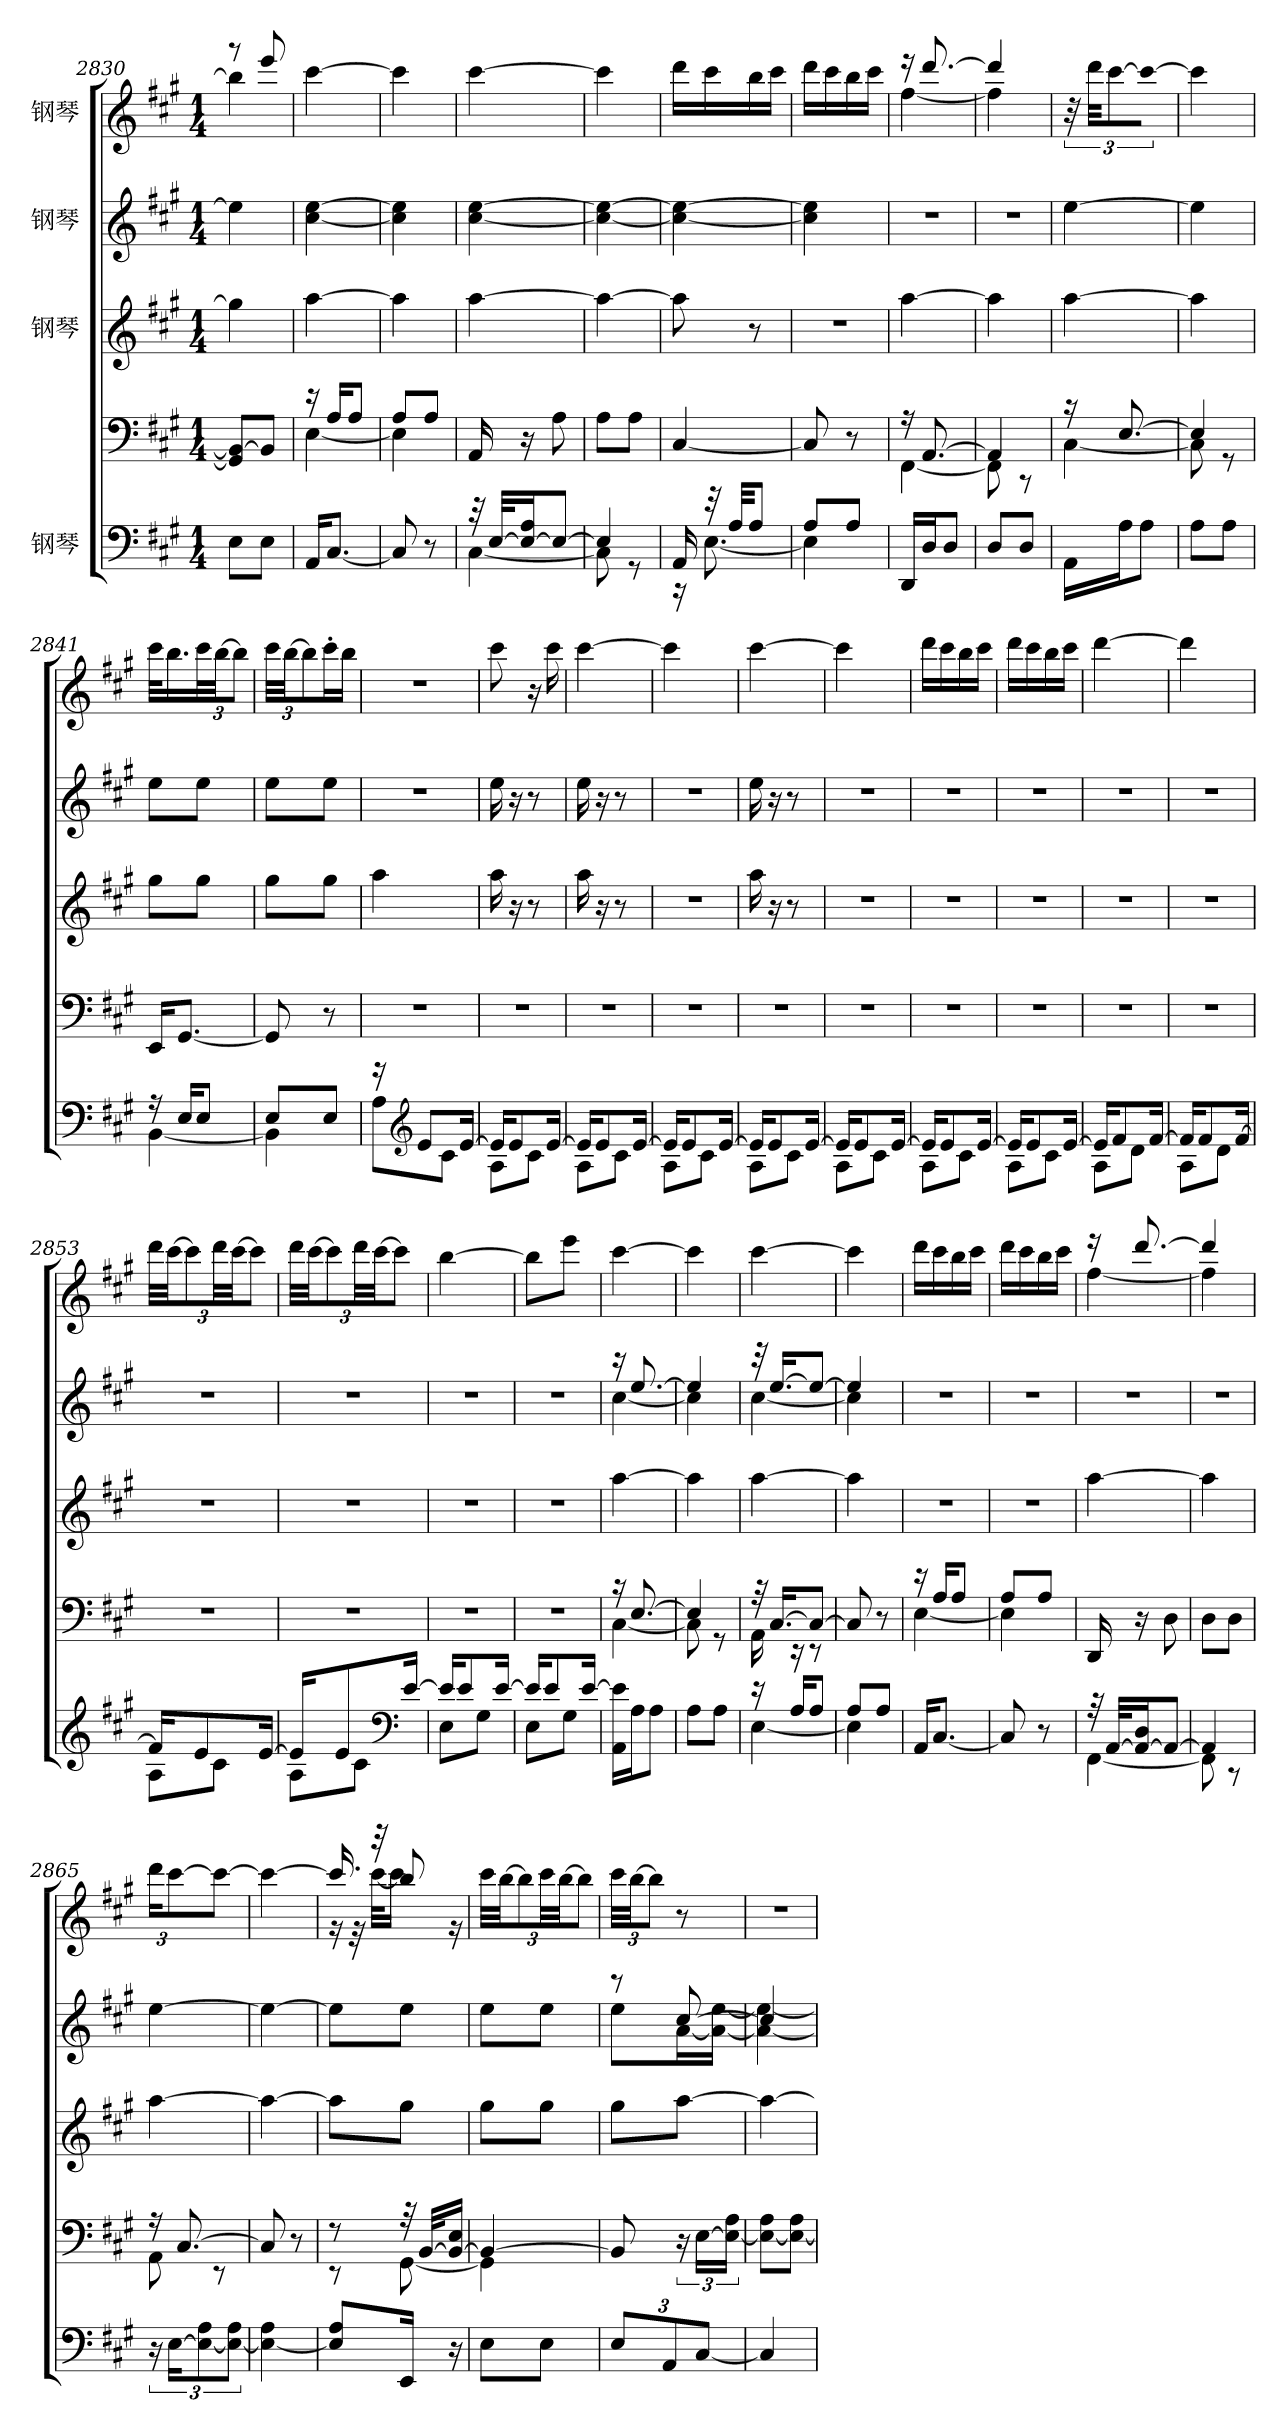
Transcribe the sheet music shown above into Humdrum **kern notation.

**kern	**kern	**kern	**kern	**kern
*part4	*part4	*part3	*part2	*part1
*staff5	*staff4	*staff3	*staff2	*staff1
*I"钢琴	*	*I"钢琴	*I"钢琴	*I"钢琴
*clefF4	*clefF4	*clefG2	*clefG2	*clefG2
*k[f#c#g#]	*k[f#c#g#]	*k[f#c#g#]	*k[f#c#g#]	*k[f#c#g#]
*M1/4	*M1/4	*M1/4	*M1/4	*M1/4
=2830	=2830	=2830	=2830	=2830
*	*	*	*	*^
8E\L	8GG#/] 8BB/_L	4gg#\]	4ee\]	8r	4bb\]
8E\J	8BB/J]	.	.	8eee/	.
*	*	*	*	*v	*v
!!LO:PB:g=z
=2831	=2831	=2831	=2831	=2831
*	*^	*	*	*
16AA/KL	16r	[4E\	[4aa\	[4cc#\ [4ee\	[4ccc#\
[8.C#/J	16A/KL	.	.	.	.
.	8A/J	.	.	.	.
=2832	=2832	=2832	=2832	=2832	=2832
8C#/]	8A/L	4E\]	4aa\]	4cc#\] 4ee\]	4ccc#\]
8r	8A/J	.	.	.	.
*	*v	*v	*	*	*
=2833	=2833	=2833	=2833	=2833
*^	*	*	*	*
32r	[4C#\	16AA/	[4aa\	[4cc#\ [4ee\	[4ccc#\
[32E/KLL	.	.	.	.	.
16E/_ 16A/J	.	16r	.	.	.
8E/J_	.	8A\	.	.	.
=2834	=2834	=2834	=2834	=2834	=2834
4E/]	8C#\]	8A\L	4aa\_	4cc#\_ 4ee\_	4ccc#\]
.	8r	8A\J	.	.	.
=2835	=2835	=2835	=2835	=2835	=2835
16AA/	16r	[4C#/	8aa\]	4cc#\_ 4ee\_	16ddd\LL
32r	[8.E\	.	.	.	16ccc#\
32A/KKL	.	.	.	.	.
8A/J	.	.	8r	.	16bb\
.	.	.	.	.	16ccc#\JJ
=2836	=2836	=2836	=2836	=2836	=2836
8A/L	4E\]	8C#/]	4r	4cc#\] 4ee\]	16ddd\LL
.	.	.	.	.	16ccc#\
8A/J	.	8r	.	.	16bb\
.	.	.	.	.	16ccc#\JJ
*v	*v	*	*	*	*
=2837	=2837	=2837	=2837	=2837
*	*^	*	*	*^
16DD/LL	16r	[4FF#\	[4aa\	4r	16r	[4ff#\
16D/J	[8.AA/	.	.	.	[8.ddd/	.
8D/J	.	.	.	.	.	.
=2838	=2838	=2838	=2838	=2838	=2838	=2838
8D/L	4AA/]	8FF#\]	4aa\]	4r	4ddd/]	4ff#\]
8D/J	.	8r	.	.	.	.
*	*	*	*	*	*v	*v
!!LO:LB:g=z
=2839	=2839	=2839	=2839	=2839	=2839
16AA\LL	16r	[4C#\	[4aa\	[4ee\	48r
.	.	.	.	.	48ddd\KKL
.	.	.	.	.	[12ccc#\
16A\J	[8.E/	.	.	.	.
8A\J	.	.	.	.	8ccc#\J_
=2840	=2840	=2840	=2840	=2840	=2840
8A\L	4E/]	8C#\]	4aa\]	4ee\]	4ccc#\]
8A\J	.	8r	.	.	.
*	*v	*v	*	*	*
=2841	=2841	=2841	=2841	=2841
*^	*	*	*	*
16r	[4BB\	16EE/KL	8gg#\L	8ee\L	32ccc#\KLL
.	.	.	.	.	16.bb\
16E/KL	.	[8.GG#/J	.	.	.
*	*	*	*	*	*Xbrackettup
8E/J	.	.	8gg#\J	8ee\J	48ccc#\L
.	.	.	.	.	[48bb\JJ
.	.	.	.	.	12bb\J]
=2842	=2842	=2842	=2842	=2842	=2842
8E/L	4BB\]	8GG#/]	8gg#\L	8ee\L	48ccc#\LLL
.	.	.	.	.	[48bb\JJ
.	.	.	.	.	12bb\]
8E/J	.	8r	8gg#\J	8ee\J	16ccc#'\L
.	.	.	.	.	16bb\JJ
=2843	=2843	=2843	=2843	=2843	=2843
16r	8A\L	4r	4aa\	4r	4r
*clefG2	*	*	*	*	*
8e/L	.	.	.	.	.
.	8c#\J	.	.	.	.
[16e/Jk	.	.	.	.	.
=2844	=2844	=2844	=2844	=2844	=2844
16e/KL]	8A\L	4r	16aa\	16ee\	8ccc#\
8e/	.	.	16r	16r	.
.	8c#\J	.	8r	8r	16r
[16e/Jk	.	.	.	.	16ccc#\
=2845	=2845	=2845	=2845	=2845	=2845
16e/KL]	8A\L	4r	16aa\	16ee\	[4ccc#\
8e/	.	.	16r	16r	.
.	8c#\J	.	8r	8r	.
[16e/Jk	.	.	.	.	.
!!LO:PB:g=z
=2846	=2846	=2846	=2846	=2846	=2846
16e/KL]	8A\L	4r	4r	4r	4ccc#\]
8e/	.	.	.	.	.
.	8c#\J	.	.	.	.
[16e/Jk	.	.	.	.	.
=2847	=2847	=2847	=2847	=2847	=2847
16e/KL]	8A\L	4r	16aa\	16ee\	[4ccc#\
8e/	.	.	16r	16r	.
.	8c#\J	.	8r	8r	.
[16e/Jk	.	.	.	.	.
=2848	=2848	=2848	=2848	=2848	=2848
16e/KL]	8A\L	4r	4r	4r	4ccc#\]
8e/	.	.	.	.	.
.	8c#\J	.	.	.	.
[16e/Jk	.	.	.	.	.
=2849	=2849	=2849	=2849	=2849	=2849
16e/KL]	8A\L	4r	4r	4r	16ddd\LL
8e/	.	.	.	.	16ccc#\
.	8c#\J	.	.	.	16bb\
[16e/Jk	.	.	.	.	16ccc#\JJ
=2850	=2850	=2850	=2850	=2850	=2850
16e/KL]	8A\L	4r	4r	4r	16ddd\LL
8e/	.	.	.	.	16ccc#\
.	8c#\J	.	.	.	16bb\
[16e/Jk	.	.	.	.	16ccc#\JJ
=2851	=2851	=2851	=2851	=2851	=2851
16e/KL]	8A\L	4r	4r	4r	[4ddd\
8f#/	.	.	.	.	.
.	8d\J	.	.	.	.
[16f#/Jk	.	.	.	.	.
=2852	=2852	=2852	=2852	=2852	=2852
16f#/KL]	8A\L	4r	4r	4r	4ddd\]
8f#/	.	.	.	.	.
.	8d\J	.	.	.	.
[16f#/Jk	.	.	.	.	.
!!LO:LB:g=z
=2853	=2853	=2853	=2853	=2853	=2853
16f#/KL]	8A\L	4r	4r	4r	48ddd\LLL
.	.	.	.	.	[48ccc#\JJ
.	.	.	.	.	12ccc#\]
8e/	.	.	.	.	.
.	8c#\J	.	.	.	48ddd\LL
.	.	.	.	.	[48ccc#\JJ
.	.	.	.	.	12ccc#\J]
[16e/Jk	.	.	.	.	.
=2854	=2854	=2854	=2854	=2854	=2854
16e/KL]	8A\L	4r	4r	4r	48ddd\LLL
.	.	.	.	.	[48ccc#\JJ
.	.	.	.	.	12ccc#\]
8e/	.	.	.	.	.
.	8c#\J	.	.	.	48ddd\LL
.	.	.	.	.	[48ccc#\JJ
.	.	.	.	.	12ccc#\J]
*clefF4	*	*	*	*	*
[16e/Jk	.	.	.	.	.
=2855	=2855	=2855	=2855	=2855	=2855
16e/KL]	8E\L	4r	4r	4r	[4bb\
8e/	.	.	.	.	.
.	8G#\J	.	.	.	.
[16e/Jk	.	.	.	.	.
=2856	=2856	=2856	=2856	=2856	=2856
16e/KL]	8E\L	4r	4r	4r	8bb\L]
8e/	.	.	.	.	.
.	8G#\J	.	.	.	8eee\J
[16e/Jk	.	.	.	.	.
*v	*v	*	*	*	*
=2857	=2857	=2857	=2857	=2857
*	*^	*	*^	*
16AA\ 16e\]LL	16r	[4C#\	[4aa\	16r	[4cc#\	[4ccc#\
16A\J	[8.E/	.	.	[8.ee/	.	.
8A\J	.	.	.	.	.	.
=2858	=2858	=2858	=2858	=2858	=2858	=2858
8A\L	4E/]	8C#\]	4aa\]	4ee/]	4cc#\]	4ccc#\]
8A\J	.	8r	.	.	.	.
!!LO:PB:g=z
=2859	=2859	=2859	=2859	=2859	=2859	=2859
*^	*	*	*	*	*	*
16r	[4E\	32r	16AA\	[4aa\	32r	[4cc#\	[4ccc#\
.	.	[16.C#/KL	.	.	[16.ee/KL	.	.
16A/KL	.	.	16r	.	.	.	.
8A/J	.	8C#/J_	8r	.	8ee/J_	.	.
*	*	*v	*v	*	*	*	*
=2860	=2860	=2860	=2860	=2860	=2860	=2860
8A/L	4E\]	8C#/]	4aa\]	4ee/]	4cc#\]	4ccc#\]
8A/J	.	8r	.	.	.	.
*v	*v	*	*	*v	*v	*
=2861	=2861	=2861	=2861	=2861
*	*^	*	*	*
16AA/KL	16r	[4E\	4r	4r	16ddd\LL
[8.C#/J	16A/KL	.	.	.	16ccc#\
.	8A/J	.	.	.	16bb\
.	.	.	.	.	16ccc#\JJ
=2862	=2862	=2862	=2862	=2862	=2862
8C#/]	8A/L	4E\]	4r	4r	16ddd\LL
.	.	.	.	.	16ccc#\
8r	8A/J	.	.	.	16bb\
.	.	.	.	.	16ccc#\JJ
*	*v	*v	*	*	*
=2863	=2863	=2863	=2863	=2863
*^	*	*	*	*^
32r	[4FF#\	16DD/	[4aa\	4r	16r	[4ff#\
[32AA/KLL	.	.	.	.	.	.
16AA/_ 16D/J	.	16r	.	.	[8.ddd/	.
8AA/J_	.	8D\	.	.	.	.
=2864	=2864	=2864	=2864	=2864	=2864	=2864
4AA/]	8FF#\]	8D\L	4aa\]	4r	4ddd/]	4ff#\]
.	8r	8D\J	.	.	.	.
*v	*v	*	*	*	*v	*v
=2865	=2865	=2865	=2865	=2865
*	*^	*	*	*
24r	16r	8AA\	[4aa\	[4ee\	24ddd\KL
[24E\KL	.	.	.	.	[12ccc#\
.	[8.C#/	.	.	.	.
12E\_ 12A\	.	.	.	.	.
.	.	8r	.	.	8ccc#\J_
12E\_ 12A\J	.	.	.	.	.
*	*v	*v	*	*	*
!!LO:LB:g=z
=2866	=2866	=2866	=2866	=2866
4E\_ 4A\	8C#/]	4aa\_	4ee\_	4ccc#\_
.	8r	.	.	.
=2867	=2867	=2867	=2867	=2867
*	*^	*	*	*^
8E/] 8A/L	8r	8r	8aa\L]	8ee\L]	16.ccc#/]	16r
.	.	.	.	.	.	32r
.	.	.	.	.	32r	[32ccc#\KLL
16EE/Jk	32r	[8GG#\	8gg#\J	8ee\J	8bb/	16ccc#\JJ]
.	[32BB/KLL	.	.	.	.	.
16r	16BB/_ 16E/JJ	.	.	.	.	16r
*	*	*	*	*	*v	*v
=2868	=2868	=2868	=2868	=2868	=2868
8E\L	4BB/_	4GG#\]	8gg#\L	8ee\L	48ccc#\LLL
.	.	.	.	.	[48bb\JJ
.	.	.	.	.	12bb\]
8E\J	.	.	8gg#\J	8ee\J	48ccc#\LL
.	.	.	.	.	[48bb\JJ
.	.	.	.	.	12bb\J]
*	*v	*v	*	*	*
=2869	=2869	=2869	=2869	=2869
*Xbrackettup	*	*	*	*
*	*	*	*^	*
12E/L	8BB/]	8gg#\L	8r	8ee\L	48ccc#\LLL
.	.	.	.	.	[48bb\JJ
.	.	.	.	.	12bb\J]
12AA/	.	.	.	.	.
.	24r	[8aa\J	[8cc#/	[16a\L	8r
[12C#/J	[24E\LL	.	.	.	.
.	.	.	.	16a\_ [16ee\JJ	.
.	24E\_ 24A\JJ	.	.	.	.
=2870	=2870	=2870	=2870	=2870	=2870
4C#/]	8E\_ 8A\L	4aa\_	4cc#/]	4a\_ 4ee\_	4r
.	8E\_ 8A\J	.	.	.	.
*	*	*	*v	*v	*
=	=	=	=	=
*-	*-	*-	*-	*-
